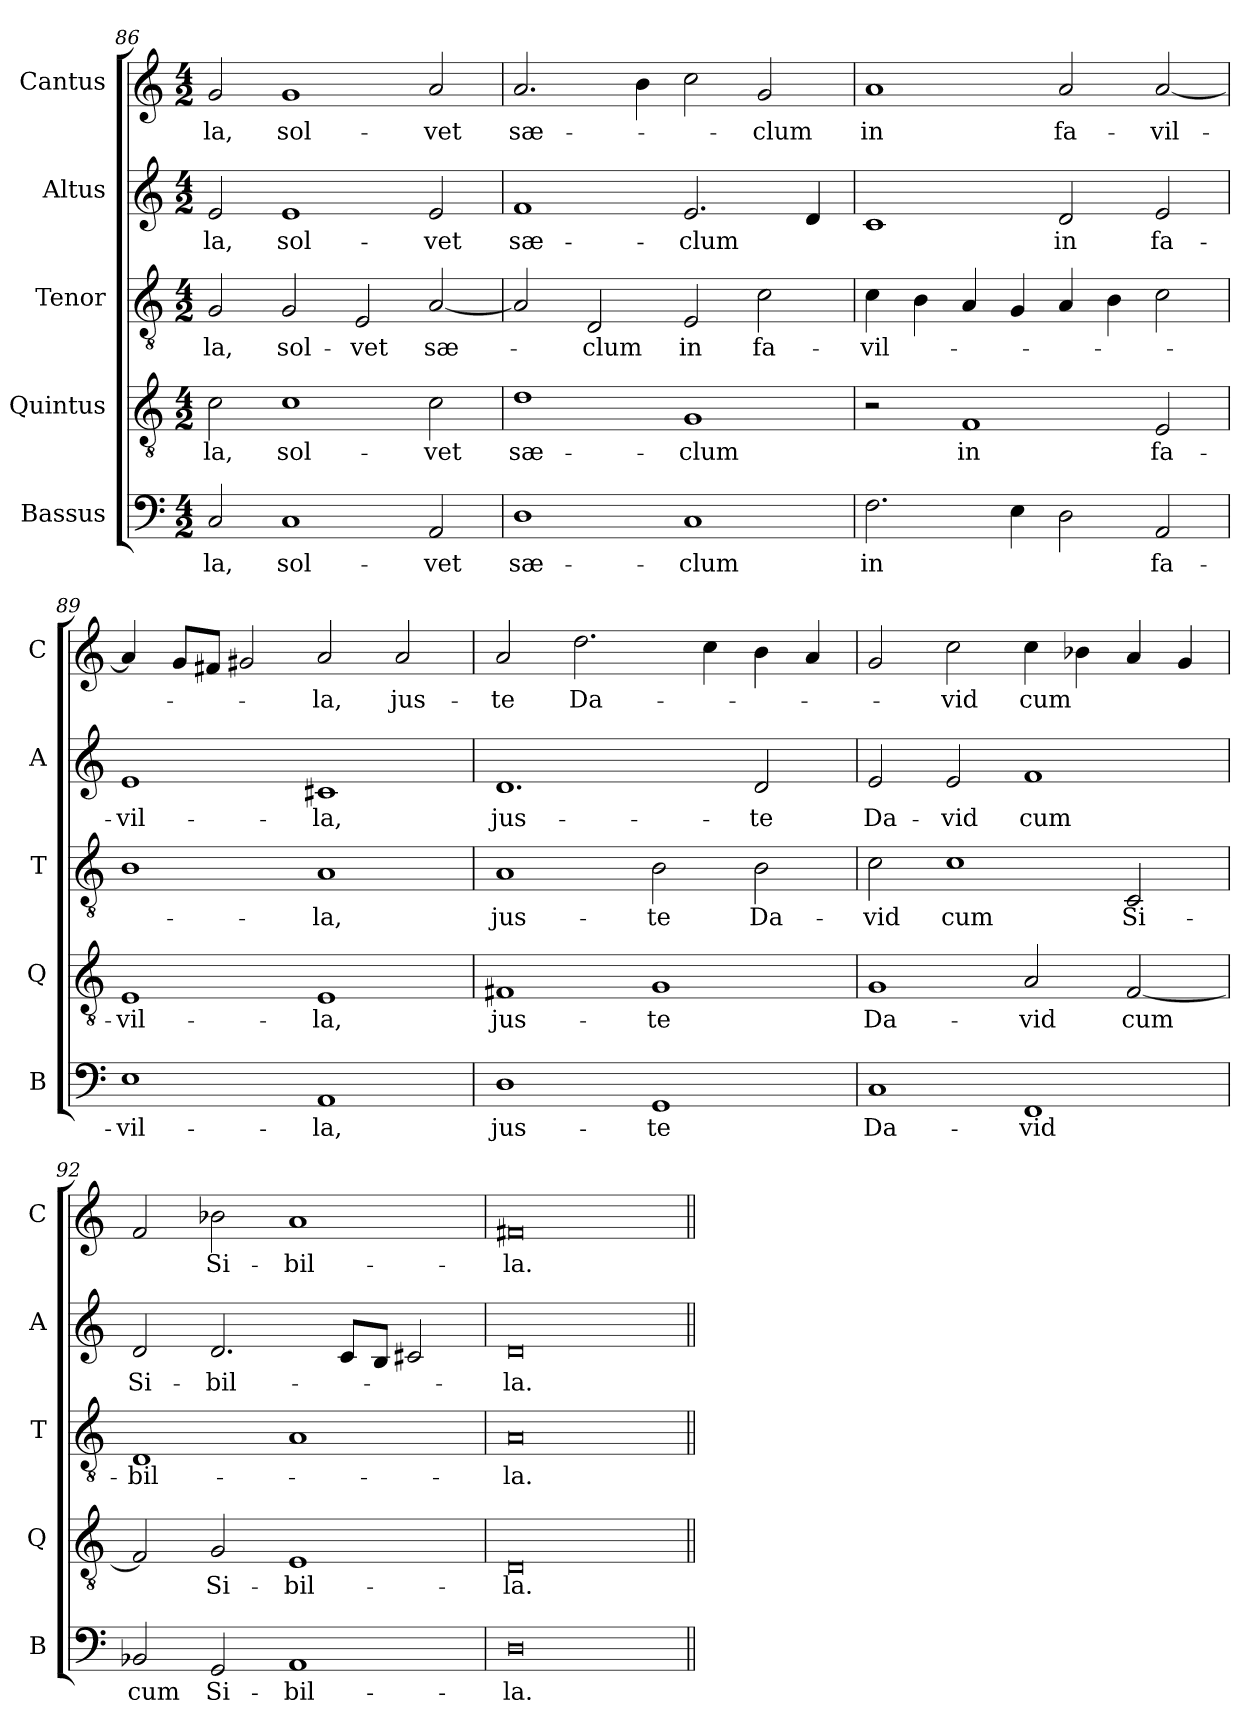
**kern	**text	**kern	**text	**kern	**text	**kern	**text	**kern	**text
*part5	*part5	*part4	*part4	*part3	*part3	*part2	*part2	*part1	*part1
*staff5	*staff5	*staff4	*staff4	*staff3	*staff3	*staff2	*staff2	*staff1	*staff1
*I"Bassus	*	*I"Quintus	*	*I"Tenor	*	*I"Altus	*	*I"Cantus	*
*I'B	*	*I'Q	*	*I'T	*	*I'A	*	*I'C	*
*clefF4	*	*clefGv2	*	*clefGv2	*	*clefG2	*	*clefG2	*
*k[]	*	*k[]	*	*k[]	*	*k[]	*	*k[]	*
*C:	*	*C:	*	*C:	*	*C:	*	*C:	*
*M4/2	*	*M4/2	*	*M4/2	*	*M4/2	*	*M4/2	*
=86	=86	=86	=86	=86	=86	=86	=86	=86	=86
!	!LO:LY:b	!	!	!	!	!	!	!	!
!	!	!	!LO:LY:b	!	!	!	!	!	!
!	!	!	!	!	!LO:LY:b	!	!	!	!
!	!	!	!	!	!	!	!LO:LY:b	!	!
!	!	!	!	!	!	!	!	!	!LO:LY:b
2C/	-la,	2c\	-la,	2G/	-la,	2e/	-la,	2g/	-la,
!	!LO:LY:b	!	!	!	!	!	!	!	!
!	!	!	!LO:LY:b	!	!	!	!	!	!
!	!	!	!	!	!LO:LY:b	!	!	!	!
!	!	!	!	!	!	!	!LO:LY:b	!	!
!	!	!	!	!	!	!	!	!	!LO:LY:b
1C	sol-	1c	sol-	2G/	sol-	1e	sol-	1g	sol-
!	!	!	!	!	!LO:LY:b	!	!	!	!
.	.	.	.	2E/	-vet	.	.	.	.
!	!LO:LY:b	!	!	!	!	!	!	!	!
!	!	!	!LO:LY:b	!	!	!	!	!	!
!	!	!	!	!	!LO:LY:b	!	!	!	!
!	!	!	!	!	!	!	!LO:LY:b	!	!
!	!	!	!	!	!	!	!	!	!LO:LY:b
2AA/	-vet	2c\	-vet	[2A/	sæ-	2e/	-vet	2a/	-vet
=87	=87	=87	=87	=87	=87	=87	=87	=87	=87
!	!LO:LY:b	!	!	!	!	!	!	!	!
!	!	!	!LO:LY:b	!	!	!	!	!	!
!	!	!	!	!	!	!	!LO:LY:b	!	!
!	!	!	!	!	!	!	!	!	!LO:LY:b
1D	sæ-	1d	sæ-	2A/]	.	1f	sæ-	2.a/	sæ-
!	!	!	!	!	!LO:LY:b	!	!	!	!
.	.	.	.	2D/	-clum	.	.	.	.
.	.	.	.	.	.	.	.	4b\	.
!	!LO:LY:b	!	!	!	!	!	!	!	!
!	!	!	!LO:LY:b	!	!	!	!	!	!
!	!	!	!	!	!LO:LY:b	!	!	!	!
!	!	!	!	!	!	!	!LO:LY:b	!	!
1C	-clum	1G	-clum	2E/	in	2.e/	-clum	2cc\	.
!	!	!	!	!	!LO:LY:b	!	!	!	!
!	!	!	!	!	!	!	!	!	!LO:LY:b
.	.	.	.	2c\	fa-	.	.	2g/	-clum
.	.	.	.	.	.	4d/	.	.	.
!!LO:LB:g=z
=88	=88	=88	=88	=88	=88	=88	=88	=88	=88
!	!LO:LY:b	!	!	!	!	!	!	!	!
!	!	!	!	!	!LO:LY:b	!	!	!	!
!	!	!	!	!	!	!	!	!	!LO:LY:b
2.F\	in	2r	.	4c\	-vil-	1c	.	1a	in
.	.	.	.	4B\	.	.	.	.	.
!	!	!	!LO:LY:b	!	!	!	!	!	!
.	.	1F	in	4A/	.	.	.	.	.
4E\	.	.	.	4G/	.	.	.	.	.
!	!	!	!	!	!	!	!LO:LY:b	!	!
!	!	!	!	!	!	!	!	!	!LO:LY:b
2D\	.	.	.	4A/	.	2d/	in	2a/	fa-
.	.	.	.	4B\	.	.	.	.	.
!	!LO:LY:b	!	!	!	!	!	!	!	!
!	!	!	!LO:LY:b	!	!	!	!	!	!
!	!	!	!	!	!	!	!LO:LY:b	!	!
!	!	!	!	!	!	!	!	!	!LO:LY:b
2AA/	fa-	2E/	fa-	2c\	.	2e/	fa-	[2a/	-vil-
=89	=89	=89	=89	=89	=89	=89	=89	=89	=89
!	!LO:LY:b	!	!	!	!	!	!	!	!
!	!	!	!LO:LY:b	!	!	!	!	!	!
!	!	!	!	!	!	!	!LO:LY:b	!	!
1E	-vil-	1E	-vil-	1B	.	1e	-vil-	4a/]	.
.	.	.	.	.	.	.	.	8g/L	.
.	.	.	.	.	.	.	.	8f#X/J	.
.	.	.	.	.	.	.	.	2g#X/	.
!	!LO:LY:b	!	!	!	!	!	!	!	!
!	!	!	!LO:LY:b	!	!	!	!	!	!
!	!	!	!	!	!LO:LY:b	!	!	!	!
!	!	!	!	!	!	!	!LO:LY:b	!	!
!	!	!	!	!	!	!	!	!	!LO:LY:b
1AA	-la,	1E	-la,	1A	-la,	1c#X	-la,	2a/	-la,
!	!	!	!	!	!	!	!	!	!LO:LY:b
.	.	.	.	.	.	.	.	2a/	jus-
=90	=90	=90	=90	=90	=90	=90	=90	=90	=90
!	!LO:LY:b	!	!	!	!	!	!	!	!
!	!	!	!LO:LY:b	!	!	!	!	!	!
!	!	!	!	!	!LO:LY:b	!	!	!	!
!	!	!	!	!	!	!	!LO:LY:b	!	!
!	!	!	!	!	!	!	!	!	!LO:LY:b
1D	jus-	1F#X	jus-	1A	jus-	1.d	jus-	2a/	-te
!	!	!	!	!	!	!	!	!	!LO:LY:b
.	.	.	.	.	.	.	.	2.dd\	Da-
!	!LO:LY:b	!	!	!	!	!	!	!	!
!	!	!	!LO:LY:b	!	!	!	!	!	!
!	!	!	!	!	!LO:LY:b	!	!	!	!
1GG	-te	1G	-te	2B\	-te	.	.	.	.
.	.	.	.	.	.	.	.	4cc\	.
!	!	!	!	!	!LO:LY:b	!	!	!	!
!	!	!	!	!	!	!	!LO:LY:b	!	!
.	.	.	.	2B\	Da-	2d/	-te	4b\	.
.	.	.	.	.	.	.	.	4a/	.
=91	=91	=91	=91	=91	=91	=91	=91	=91	=91
!	!LO:LY:b	!	!	!	!	!	!	!	!
!	!	!	!LO:LY:b	!	!	!	!	!	!
!	!	!	!	!	!LO:LY:b	!	!	!	!
!	!	!	!	!	!	!	!LO:LY:b	!	!
1C	Da-	1G	Da-	2c\	-vid	2e/	Da-	2g/	.
!	!	!	!	!	!LO:LY:b	!	!	!	!
!	!	!	!	!	!	!	!LO:LY:b	!	!
!	!	!	!	!	!	!	!	!	!LO:LY:b
.	.	.	.	1c	cum	2e/	-vid	2cc\	-vid
!	!LO:LY:b	!	!	!	!	!	!	!	!
!	!	!	!LO:LY:b	!	!	!	!	!	!
!	!	!	!	!	!	!	!LO:LY:b	!	!
!	!	!	!	!	!	!	!	!	!LO:LY:b
1FF	-vid	2A/	-vid	.	.	1f	cum	4cc\	cum
.	.	.	.	.	.	.	.	4b-X\	.
!	!	!	!LO:LY:b	!	!	!	!	!	!
!	!	!	!	!	!LO:LY:b	!	!	!	!
.	.	[2F/	cum	2C/	Si-	.	.	4a/	.
.	.	.	.	.	.	.	.	4g/	.
=92	=92	=92	=92	=92	=92	=92	=92	=92	=92
!	!LO:LY:b	!	!	!	!	!	!	!	!
!	!	!	!	!	!LO:LY:b	!	!	!	!
!	!	!	!	!	!	!	!LO:LY:b	!	!
2BB-X/	cum	2F/]	.	1D	-bil-	2d/	Si-	2f/	.
!	!LO:LY:b	!	!	!	!	!	!	!	!
!	!	!	!LO:LY:b	!	!	!	!	!	!
!	!	!	!	!	!	!	!LO:LY:b	!	!
!	!	!	!	!	!	!	!	!	!LO:LY:b
2GG/	Si-	2G/	Si-	.	.	2.d/	-bil-	2b-X\	Si-
!	!LO:LY:b	!	!	!	!	!	!	!	!
!	!	!	!LO:LY:b	!	!	!	!	!	!
!	!	!	!	!	!	!	!	!	!LO:LY:b
1AA	-bil-	1E	-bil-	1A	.	.	.	1a	-bil-
.	.	.	.	.	.	8c/L	.	.	.
.	.	.	.	.	.	8B/J	.	.	.
.	.	.	.	.	.	2c#X/	.	.	.
=93	=93	=93	=93	=93	=93	=93	=93	=93	=93
!	!LO:LY:b	!	!	!	!	!	!	!	!
!	!	!	!LO:LY:b	!	!	!	!	!	!
!	!	!	!	!	!LO:LY:b	!	!	!	!
!	!	!	!	!	!	!	!LO:LY:b	!	!
!	!	!	!	!	!	!	!	!	!LO:LY:b
0D	-la.	0D	-la.	0A	-la.	0d	-la.	0f#X	-la.
=||	=||	=||	=||	=||	=||	=||	=||	=||	=||
*-	*-	*-	*-	*-	*-	*-	*-	*-	*-
